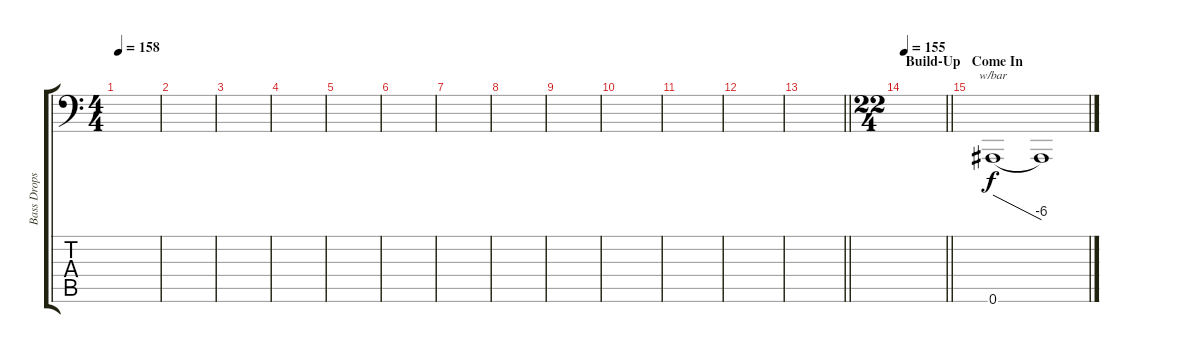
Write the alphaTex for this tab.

\track ("Bass Drops" "Bass Drops") {instrument ocarina}
\staff {score tabs}
\tuning (C4 G3 Eb3 Bb2 F2 Bb1) {hide}
\ts (4 4)
\tempo 158
\clef f4
\ks c
|
|
|
|
|
|
|
|
|
|
|
|
\barLineRight lightlight
|
\ts (22 4)
\section ("" "Build-Up")
\tempo 155
\barLineRight lightlight
|
\section ("" "Come In")
0.6.1{tbe (dive default 0 0 60 -24)} 0.6{t}.1
